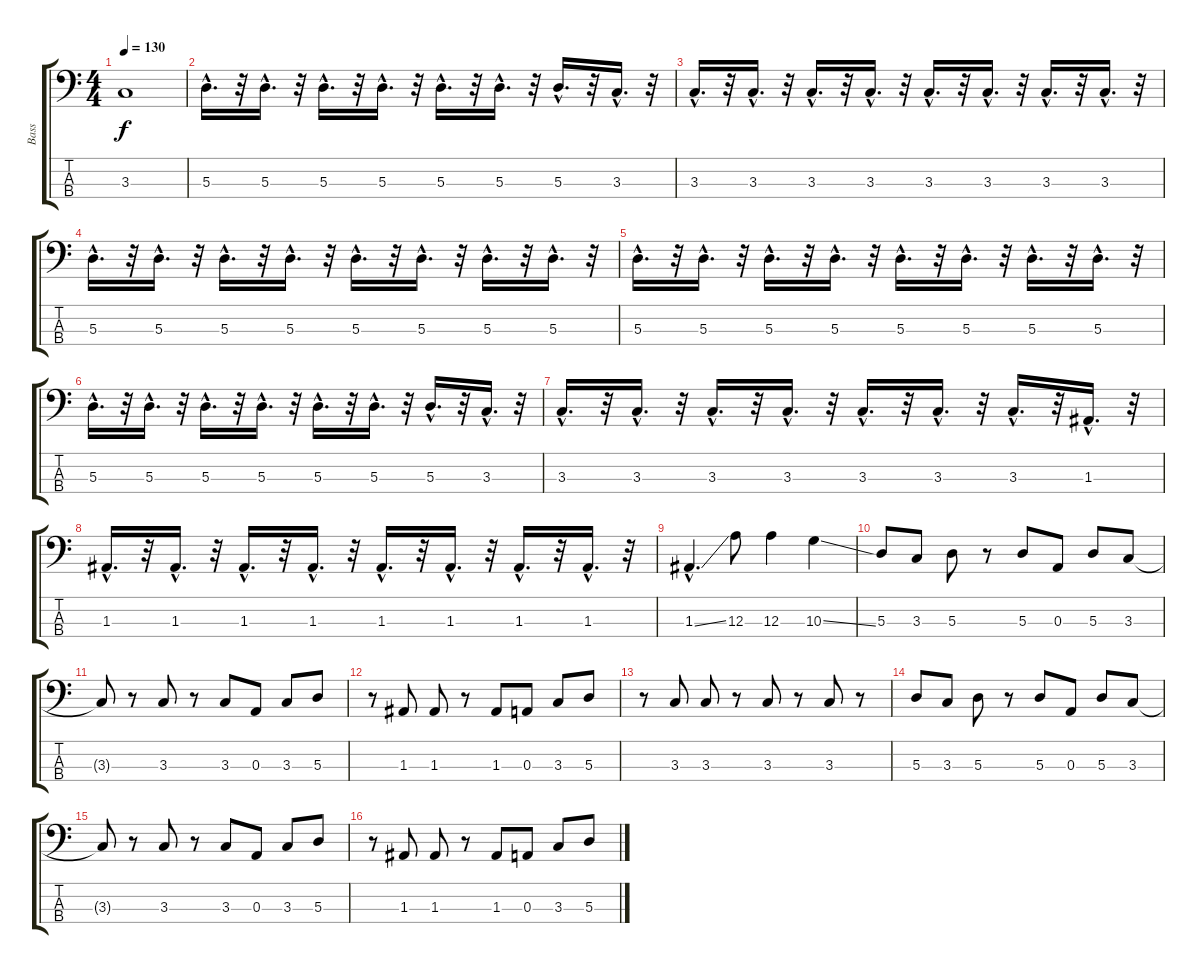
\track ("Bass" "Bass") {instrument electricbassfinger}
\staff {score tabs}
\tuning (G2 D2 A1 E1) {hide}
\ts (4 4)
\tempo 130
\clef f4
\ks c
3.3{t}.1{dy f} |
5.3{hac}.16{d} r.32 5.3{hac}.16{d} r.32 5.3{hac}.16{d} r.32 5.3{hac}.16{d} r.32 5.3{hac}.16{d} r.32 5.3{hac}.16{d} r.32 5.3{hac}.16{d} r.32 3.3{hac}.16{d} r.32 |
3.3{hac}.16{d} r.32 3.3{hac}.16{d} r.32 3.3{hac}.16{d} r.32 3.3{hac}.16{d} r.32 3.3{hac}.16{d} r.32 3.3{hac}.16{d} r.32 3.3{hac}.16{d} r.32 3.3{hac}.16{d} r.32 |
5.3{hac}.16{d} r.32 5.3{hac}.16{d} r.32 5.3{hac}.16{d} r.32 5.3{hac}.16{d} r.32 5.3{hac}.16{d} r.32 5.3{hac}.16{d} r.32 5.3{hac}.16{d} r.32 5.3{hac}.16{d} r.32 |
5.3{hac}.16{d} r.32 5.3{hac}.16{d} r.32 5.3{hac}.16{d} r.32 5.3{hac}.16{d} r.32 5.3{hac}.16{d} r.32 5.3{hac}.16{d} r.32 5.3{hac}.16{d} r.32 5.3{hac}.16{d} r.32 |
5.3{hac}.16{d} r.32 5.3{hac}.16{d} r.32 5.3{hac}.16{d} r.32 5.3{hac}.16{d} r.32 5.3{hac}.16{d} r.32 5.3{hac}.16{d} r.32 5.3{hac}.16{d} r.32 3.3{hac}.16{d} r.32 |
3.3{hac}.16{d} r.32 3.3{hac}.16{d} r.32 3.3{hac}.16{d} r.32 3.3{hac}.16{d} r.32 3.3{hac}.16{d} r.32 3.3{hac}.16{d} r.32 3.3{hac}.16{d} r.32 1.3{hac}.16{d} r.32 |
1.3{hac}.16{d} r.32 1.3{hac}.16{d} r.32 1.3{hac}.16{d} r.32 1.3{hac}.16{d} r.32 1.3{hac}.16{d} r.32 1.3{hac}.16{d} r.32 1.3{hac}.16{d} r.32 1.3{hac}.16{d} r.32 |
1.3{ss hac}.4{d} 12.3.8 12.3.4 10.3{ss}.4 |
5.3.8 3.3.8 5.3.8 r.8 5.3.8 0.3.8 5.3.8 3.3.8 |
3.3{t}.8 r.8 3.3.8 r.8 3.3.8 0.3.8 3.3.8 5.3.8 |
r.8 1.3.8 1.3.8 r.8 1.3.8 0.3.8 3.3.8 5.3.8 |
r.8 3.3.8 3.3.8 r.8 3.3.8 r.8 3.3.8 r.8 |
5.3.8 3.3.8 5.3.8 r.8 5.3.8 0.3.8 5.3.8 3.3.8 |
3.3{t}.8 r.8 3.3.8 r.8 3.3.8 0.3.8 3.3.8 5.3.8 |
r.8 1.3.8 1.3.8 r.8 1.3.8 0.3.8 3.3.8 5.3.8
